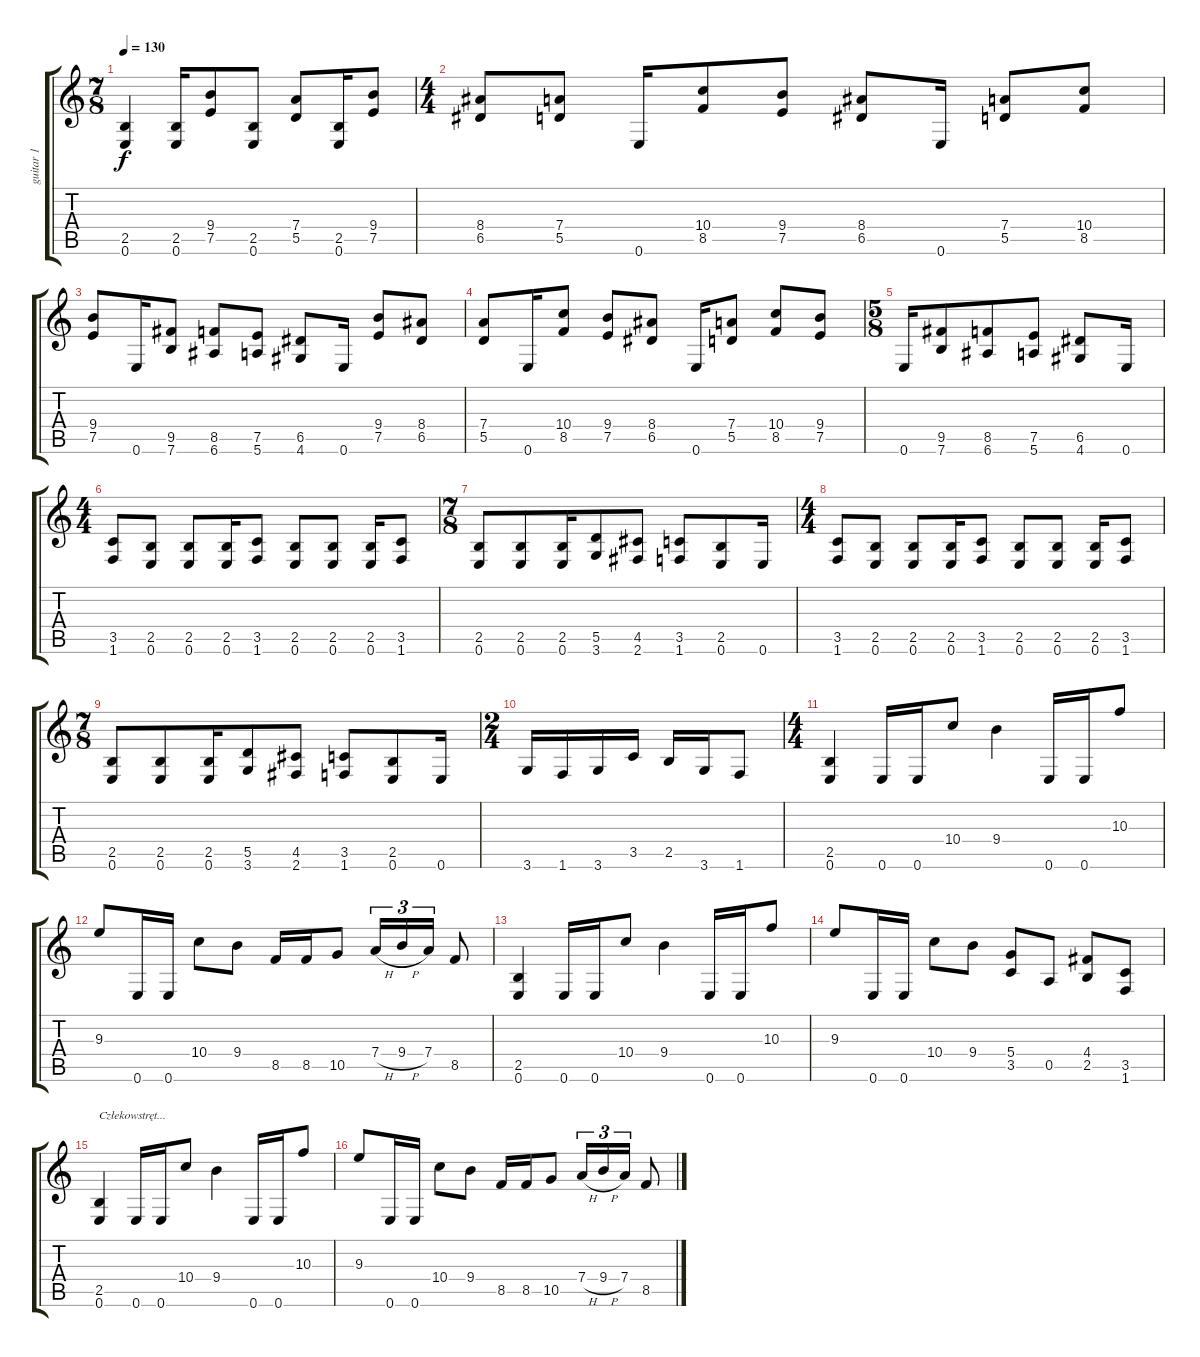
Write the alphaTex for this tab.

\track ("guitar 1" "guitar 1") {instrument distortionguitar}
\staff {score tabs}
\tuning (E4 B3 G3 D3 A2 E2) {hide}
\ts (7 8)
\tempo 130
\clef g2
\ks c
(2.5 0.6).4{dy f} (2.5 0.6).16 (9.4 7.5).8 (2.5 0.6).8 (7.4 5.5).8 (2.5 0.6).16 (9.4 7.5).8 |
\ts (4 4)
(8.4 6.5).8 (7.4 5.5).8 0.6.16 (10.4 8.5).8 (9.4 7.5).8 (8.4 6.5).8 0.6.16 (7.4 5.5).8 (10.4 8.5).8 |
(9.4 7.5).8 0.6.16 (9.5 7.6).8 (8.5 6.6).8 (7.5 5.6).8 (6.5 4.6).8 0.6.16 (9.4 7.5).8 (8.4 6.5).8 |
(7.4 5.5).8 0.6.16 (10.4 8.5).8 (9.4 7.5).8 (8.4 6.5).8 0.6.16 (7.4 5.5).8 (10.4 8.5).8 (9.4 7.5).8 |
\ts (5 8)
0.6.16 (9.5 7.6).8 (8.5 6.6).8 (7.5 5.6).8 (6.5 4.6).8 0.6.16 |
\ts (4 4)
(3.5 1.6).8 (2.5 0.6).8 (2.5 0.6).8 (2.5 0.6).16 (3.5 1.6).8 (2.5 0.6).8 (2.5 0.6).8 (2.5 0.6).16 (3.5 1.6).8 |
\ts (7 8)
(2.5 0.6).8 (2.5 0.6).8 (2.5 0.6).16 (5.5 3.6).8 (4.5 2.6).8 (3.5 1.6).8 (2.5 0.6).8 0.6.16 |
\ts (4 4)
(3.5 1.6).8 (2.5 0.6).8 (2.5 0.6).8 (2.5 0.6).16 (3.5 1.6).8 (2.5 0.6).8 (2.5 0.6).8 (2.5 0.6).16 (3.5 1.6).8 |
\ts (7 8)
(2.5 0.6).8 (2.5 0.6).8 (2.5 0.6).16 (5.5 3.6).8 (4.5 2.6).8 (3.5 1.6).8 (2.5 0.6).8 0.6.16 |
\ts (2 4)
3.6.16 1.6.16 3.6.16 3.5.16 2.5.16 3.6.16 1.6.8 |
\ts (4 4)
(2.5 0.6).4 0.6.16 0.6.16 10.4.8 9.4.4 0.6.16 0.6.16 10.3.8 |
9.3.8 0.6.16 0.6.16 10.4.8 9.4.8 8.5.16 8.5.16 10.5.8 7.4{h}.16{tu (3 2)} 9.4{h}.16{tu (3 2)} 7.4.16{tu (3 2)} 8.5.8 |
(2.5 0.6).4 0.6.16 0.6.16 10.4.8 9.4.4 0.6.16 0.6.16 10.3.8 |
9.3.8 0.6.16 0.6.16 10.4.8 9.4.8 (5.4 3.5).8 0.5.8 (4.4 2.5).8 (3.5 1.6).8 |
(2.5 0.6).4{txt "Człekowstręt..."} 0.6.16 0.6.16 10.4.8 9.4.4 0.6.16 0.6.16 10.3.8 |
9.3.8 0.6.16 0.6.16 10.4.8 9.4.8 8.5.16 8.5.16 10.5.8 7.4{h}.16{tu (3 2)} 9.4{h}.16{tu (3 2)} 7.4.16{tu (3 2)} 8.5.8
